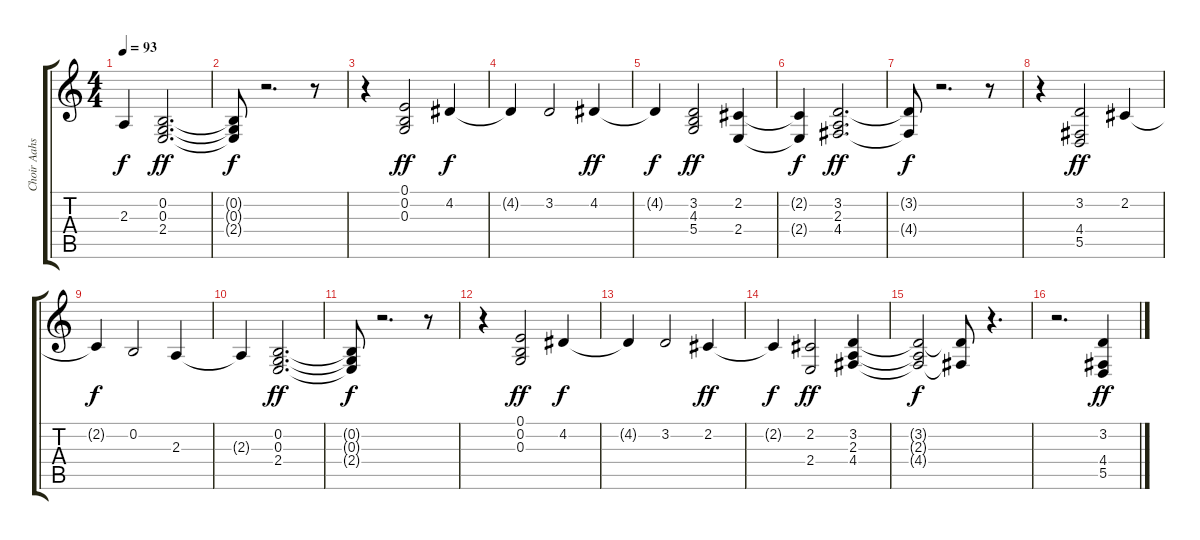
\track ("Choir Aahs" "Choir Aahs") {instrument choiraahs}
\staff {score tabs}
\tuning (E4 B3 G3 D3 A2 E2) {hide}
\ts (4 4)
\tempo 93
\clef g2
\ks c
2.3{t}.4{dy f} (0.2 0.3 2.4).2{d dy ff} |
(0.2{t} 0.3{t} 2.4{t}).8{dy f} r.2{d} r.8 |
r.4 (0.1 0.2 0.3).2{dy ff} 4.2.4{dy f} |
4.2{t}.4 3.2.2 4.2.4{dy ff} |
4.2{t}.4{dy f} (3.2 4.3 5.4).2{dy ff} (2.2 2.4).4 |
(2.2{t} 2.4{t}).4{dy f} (3.2 2.3 4.4).2{d dy ff} |
(3.2{t} 4.4{t}).8{dy f} r.2{d} r.8 |
r.4 (3.2 4.4 5.5).2{dy ff} 2.2.4 |
2.2{t}.4{dy f} 0.2.2 2.3.4 |
2.3{t}.4 (0.2 0.3 2.4).2{d dy ff} |
(0.2{t} 0.3{t} 2.4{t}).8{dy f} r.2{d} r.8 |
r.4 (0.1 0.2 0.3).2{dy ff} 4.2.4{dy f} |
4.2{t}.4 3.2.2 2.2.4{dy ff} |
2.2{t}.4{dy f} (2.2 2.4).2{dy ff} (3.2 2.3 4.4).4 |
(3.2{t} 2.3{t} 4.4{t}).2{dy f} (3.2{t} 4.4{t}).8 r.4{d} |
r.2{d} (3.2 4.4 5.5).4{dy ff}
